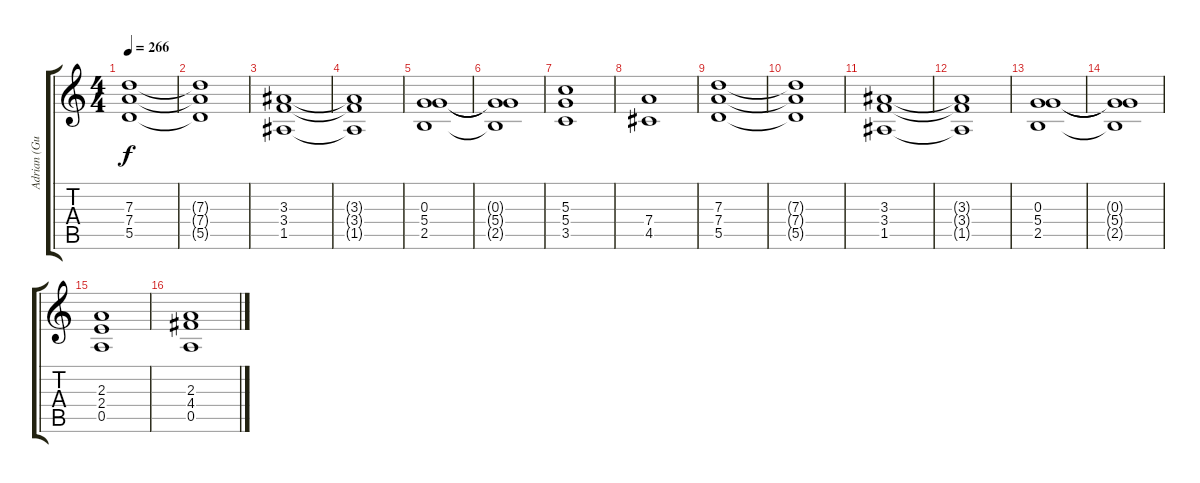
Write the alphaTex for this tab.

\track ("Adrian (Guitar 2)" "Adrian (Gu") {instrument distortionguitar}
\staff {score tabs}
\tuning (E4 B3 G3 D3 A2 E2) {hide}
\ts (4 4)
\tempo 266
\clef g2
\ks c
(7.3 7.4 5.5).1{dy f} |
(7.3{t} 7.4{t} 5.5{t}).1 |
(3.3 3.4 1.5).1 |
(3.3{t} 3.4{t} 1.5{t}).1 |
(0.3 5.4 2.5).1 |
(0.3{t} 5.4{t} 2.5{t}).1 |
(5.3 5.4 3.5).1 |
(7.4 4.5).1 |
(7.3 7.4 5.5).1 |
(7.3{t} 7.4{t} 5.5{t}).1 |
(3.3 3.4 1.5).1 |
(3.3{t} 3.4{t} 1.5{t}).1 |
(0.3 5.4 2.5).1 |
(0.3{t} 5.4{t} 2.5{t}).1 |
(2.3 2.4 0.5).1 |
(2.3 4.4 0.5).1
